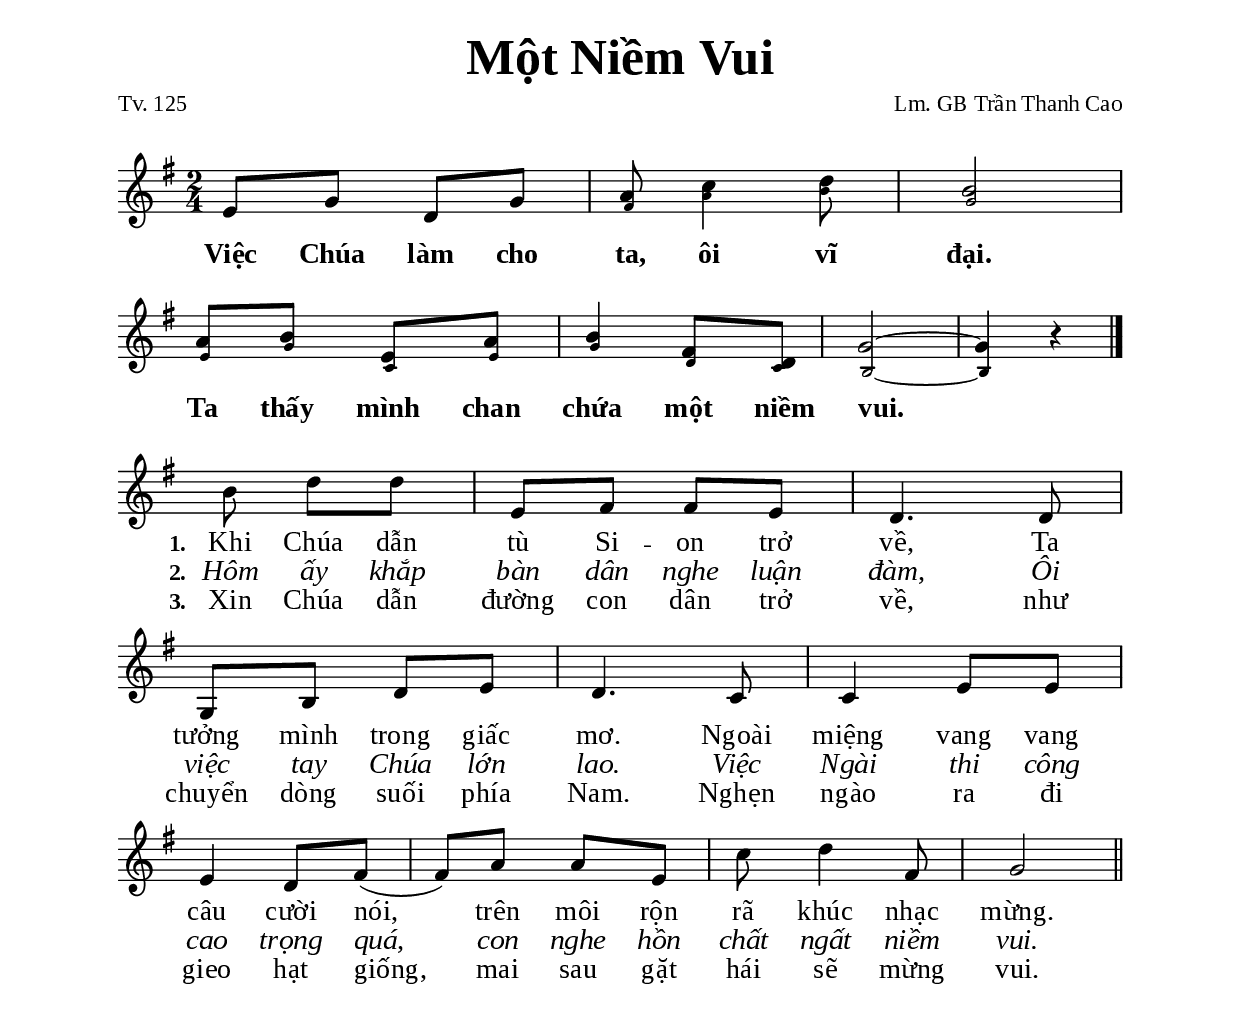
% Cài đặt chung
\version "2.22.1"
\include "english.ly"

\header {
  title = \markup { \fontsize #3 "Một Niềm Vui" }
  poet = "Tv. 125"
  composer = "Lm. GB Trần Thanh Cao"
  arranger = " "
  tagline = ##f
}

% Nhạc điệp khúc
nhacDiepKhucSop = \relative c' {
  e8 g d g |
  a c4 d8 |
  b2 |
  a8 b e, a |
  b4 fs8 d |
  g2 ~ |
  g4 r \bar "|."
}

nhacDiepKhucBass = \relative c' {
  \skip 2
  fs8 a4 b8 |
  g2 |
  e8 g c, e |
  g4 d8 c |
  b2 ~ |
  b4 r
}

% Nhạc phiên khúc
nhacPhienKhuc = \relative c' {
  \partial 4. b'8 d d |
  e, fs fs e |
  d4. d8 |
  g, b d e |
  d4. c8 |
  c4 e8 e |
  e4 d8 fs ( |
  fs) a a e |
  c' d4 fs,8 |
  g2 \bar "||"
}

% Lời điệp khúc
loiDiepKhuc = \lyricmode {
  Việc Chúa làm cho ta, ôi vĩ đại.
  Ta thấy mình chan chứa một niềm vui.
}

% Lời phiên khúc
loiPhienKhucMot = \lyricmode {
  \set stanza = #"1. "
  Khi Chúa dẫn tù Si -- on trở về,
  Ta tưởng mình trong giấc mơ.
  Ngoài miệng vang vang câu cười nói,
  trên môi rộn rã khúc nhạc mừng.
}

loiPhienKhucHai = \lyricmode {
  \override Lyrics.LyricText.font-shape = #'italic
  \set stanza = #"2. "
  Hôm ấy khắp bàn dân nghe luận đàm,
  Ôi việc tay Chúa lớn lao.
  Việc Ngài thi công cao trọng quá,
  con nghe hồn chất ngất niềm vui.
}

loiPhienKhucBa = \lyricmode {
  \set stanza = #"3. "
  Xin Chúa dẫn đường con dân trở về,
  như chuyển dòng suối phía Nam.
  Nghẹn ngào ra đi gieo hạt giống,
  mai sau gặt hái sẽ mừng vui.
}

% Dàn trang
\paper {
  #(set-paper-size "a4")
  top-margin = 15\mm
  bottom-margin = 10\mm
  left-margin = 20\mm
  right-margin = 20\mm
  indent = #0
  #(define fonts
    (make-pango-font-tree
      "Liberation Serif"
      "Liberation Serif"
      "Liberation Serif"
      (/ 20 20)))
  page-count = #1
  system-system-spacing = #'((basic-distance . 14)
                             (minimum-distance . 12)
                             (padding . 2))
  score-system-spacing = #'((basic-distance . 15)
                             (minimum-distance . 12)
                             (padding . 2))
}

% Thiết lập tông và nhịp
TongNhip = { \key g \major \time 2/4 }

% Đổi kích thước nốt cho bè phụ
notBePhu =
#(define-music-function (font-size music) (number? ly:music?)
   (for-some-music
     (lambda (m)
       (if (music-is-of-type? m 'rhythmic-event)
           (begin
             (set! (ly:music-property m 'tweaks)
                   (cons `(font-size . ,font-size)
                         (ly:music-property m 'tweaks)))
             #t)
           #f))
     music)
   music)

\score {
  \new ChoirStaff <<
    \new Staff = diepKhuc \with {
        \consists "Merge_rests_engraver"
        %\magnifyStaff #(magstep +1)
        printPartCombineTexts = ##f
      }
      <<
      \new Voice \TongNhip \partCombine 
        \nhacDiepKhucSop
        \notBePhu -3 { \nhacDiepKhucBass }
      \new NullVoice = nhacThamChieu \nhacDiepKhucSop
      \new Lyrics \with {
          \override VerticalAxisGroup.
            nonstaff-relatedstaff-spacing.padding = #1.3
          \override VerticalAxisGroup.
            nonstaff-unrelatedstaff-spacing.padding = #1
        }
        \lyricsto nhacThamChieu \loiDiepKhuc
      >>
  >>
  \layout {
    \override Lyrics.LyricText.font-series = #'bold
    \override Lyrics.LyricText.font-size = #+2
    \override Lyrics.LyricSpace.minimum-distance = #4
    \override Score.BarNumber.break-visibility = ##(#f #f #f)
    \override Score.SpacingSpanner.uniform-stretching = ##t
  }
}

\score {
  \new ChoirStaff <<
    \new Staff = phienKhuc \with {
        %\magnifyStaff #(magstep +1)
      }
      <<
      \new Voice = beSop {
        \key g \major \time 2/4 \nhacPhienKhuc
      }
    >>
    \new Lyrics \lyricsto beSop \loiPhienKhucMot
    \new Lyrics \lyricsto beSop \loiPhienKhucHai
    \new Lyrics \lyricsto beSop \loiPhienKhucBa
  >>
  \layout {
    \override Staff.TimeSignature.transparent = ##t
    \override Lyrics.LyricText.font-size = #+2
    \override Lyrics.LyricSpace.minimum-distance = #3.0
    \override Score.BarNumber.break-visibility = ##(#f #f #f)
    \override Score.SpacingSpanner.uniform-stretching = ##t
  } 
}
